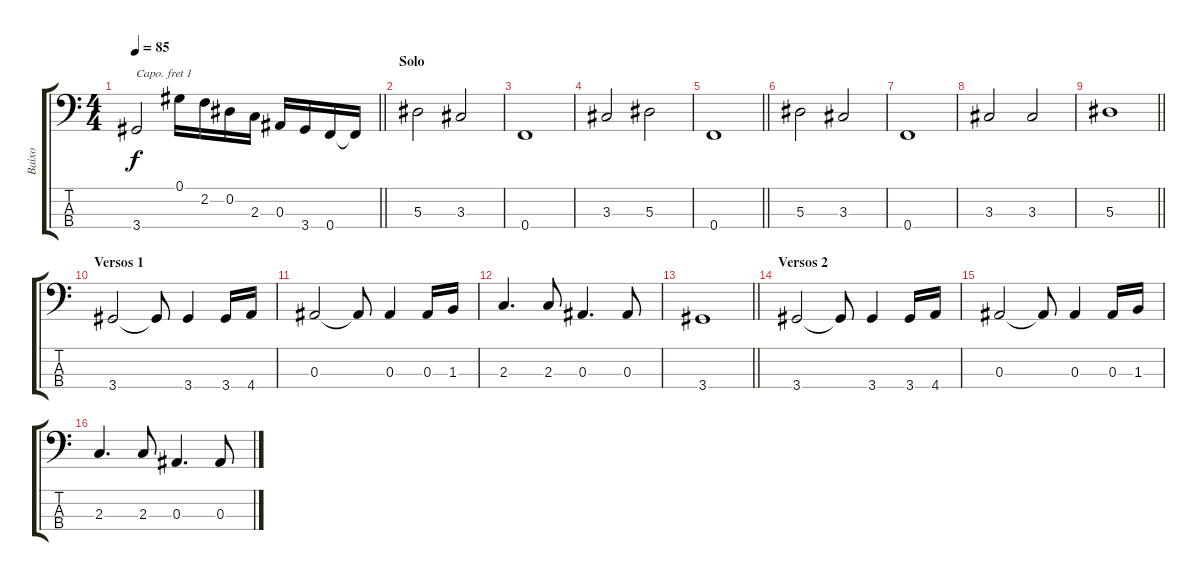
\track ("Baixo" "Baixo") {instrument electricbassfinger}
\staff {score tabs}
\capo 1
\tuning (G2 D2 A1 E1) {hide}
\ts (4 4)
\tempo 85
\clef f4
\barLineRight lightlight
\ks c
3.4.2{dy f} 0.1.16 2.2.16 0.2.16 2.3.16 0.3.16 3.4.16 0.4.16 0.4{t}.16 |
\section ("" "Solo")
5.3.2 3.3.2 |
0.4.1 |
3.3.2 5.3.2 |
\barLineRight lightlight
0.4.1 |
5.3.2 3.3.2 |
0.4.1 |
3.3.2 3.3.2 |
\barLineRight lightlight
5.3.1 |
\section ("" "Versos 1")
3.4.2 3.4{t}.8 3.4.4 3.4.16 4.4.16 |
0.3.2 0.3{t}.8 0.3.4 0.3.16 1.3.16 |
2.3.4{d} 2.3.8 0.3.4{d} 0.3.8 |
\barLineRight lightlight
3.4.1 |
\section ("" "Versos 2")
3.4.2 3.4{t}.8 3.4.4 3.4.16 4.4.16 |
0.3.2 0.3{t}.8 0.3.4 0.3.16 1.3.16 |
2.3.4{d} 2.3.8 0.3.4{d} 0.3.8
